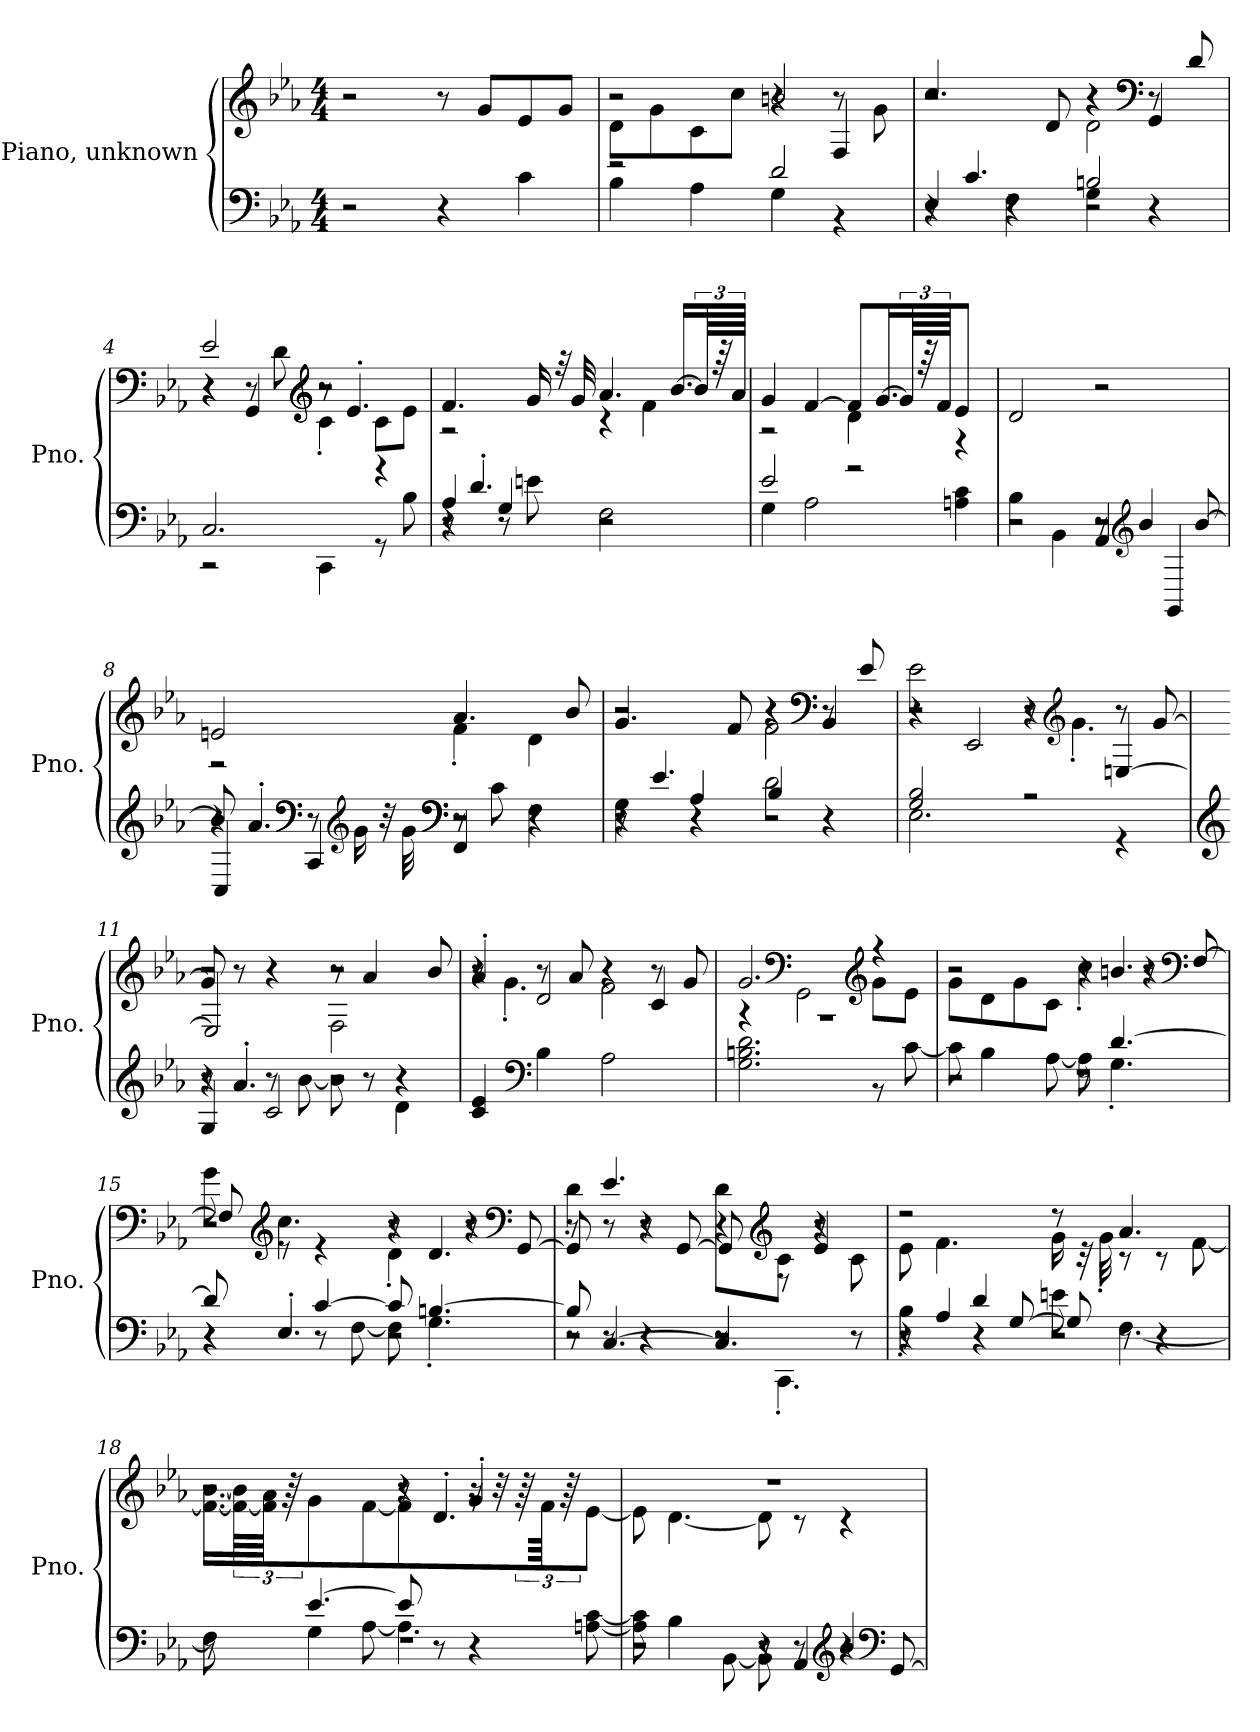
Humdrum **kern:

**kern	**kern
*part1	*part1
*staff2	*staff1
*I"Piano, unknown	*
*I'Pno.	*
*clefF4	*clefG2
*k[b-e-a-]	*k[b-e-a-]
*M4/4	*M4/4
*MM120	*MM120
=1	=1
2r	2r
4r	8r
.	8g/L
4c\	8e-/
.	8g/J
=2	=2
*^	*^
*	*	*	*^
2r	4B-\	2r	8d\L	2r
.	.	.	8g\	.
.	4A-\	.	8c\	.
.	.	.	8cc\J	.
2d/	4G\	2bn/	4r	4r
.	4r	.	8r	4F/
.	.	.	8g\	.
=3	=3	=3	=3	=3
*	*^	*	*	*
8r	4r	4E-/	4.cc/	2r	2r
4.c/	.	.	.	.	.
.	4F\	4r	.	.	.
.	.	.	8d/	.	.
2Bn/	4G\	2r	4r	2d\	4r
*	*	*	*clefF4	*	*
.	4r	.	8r	.	4GG/
.	.	.	8d/	.	.
*	*v	*v	*	*	*
=4	=4	=4	=4	=4
2.C/	2r	2e-/	4r	4r
.	.	.	8r	4GG/
.	.	.	8d\	.
*	*	*clefG2	*	*
.	4CC\	8r	4c'\	2r
.	.	4.e-'/	.	.
4r	8r	.	8c\L	.
.	8B-\	.	8e-\J	.
*	*	*	*v	*v
!!LO:LB:g=z
=5	=5	=5	=5
*	*^	*	*
8r	4r	4A-/	4.f/	2r
4.d'/	.	.	.	.
.	8r	4G/	.	.
.	8en\	.	16g/	.
.	.	.	32r	.
.	.	.	32g/	.
2r	2F\	2r	4.a-/	4r
.	.	.	.	4f\
.	.	.	[16.b-/LL	.
.	.	.	96b-/JJkk]	.
.	.	.	96r	.
.	.	.	96a-/	.
*	*v	*v	*	*
=6	=6	=6	=6
2e-/	4G\	4g/	2r
.	2A-\	[4f/	.
2r	.	8f/L]	4d\
.	.	[16.g/L	.
.	.	96g/JJkk]	.
.	.	96r	.
.	.	96f/	.
.	4An\ 4c\	4e-/	4r
*	*	*v	*v
=7	=7	=7
*	*^	*
2r	4B-\	2r	2d/
.	4BB-\	.	.
8r	2r	4AA-/	2r
*clefG2	*	*	*
4b-/	.	.	.
.	.	4GG/	.
[8b-/	.	.	.
!!LO:LB:g=z
=8	=8	=8	=8
*	*	*	*^
8b-/]	4r	4C/	2en/	2r
4.a-'/	.	.	.	.
*clefF4	*	*	*	*
.	8r	4CC/	.	.
*clefG2	*	*	*	*
.	16g\	.	.	.
.	32r	.	.	.
.	32g\	.	.	.
*clefF4	*	*	*	*
2r	8r	4FF/	4.a-/	4f'\
.	8c\	.	.	.
.	4F\	4r	.	4d\
.	.	.	8b-/	.
=9	=9	=9	=9	=9
*	*	*	*	*^
8r	4G\	4r	4.g/	2r	2r
4.e-/	.	.	.	.	.
.	4r	4A-/	.	.	.
.	.	.	8f/	.	.
2r	2d\	4B-/	4r	2f\	4r
*	*	*	*clefF4	*	*
.	.	4r	8r	.	4BB-/
.	.	.	8e-/	.	.
*	*v	*v	*	*	*
=10	=10	=10	=10	=10
2G/ 2B-/	2.E-\	2r	2e-\	4r
.	.	.	.	2EE-/
2r	.	4r	8r	.
*	*	*clefG2	*	*
.	.	.	4.g'\	.
.	4r	8r	.	[4En/
.	.	[8g/	.	.
*v	*v	*	*	*
!!LO:LB:g=z	!!	!!
=11	=11	=11	=11
*clefG2	*	*	*
*^	*	*	*
*	*^	*	*	*
8r	4r	4G/	8g/]	2r	2E/]
4.a-'/	.	.	8r	.	.
.	8r	2c/	4r	.	.
.	[8b-\	.	.	.	.
2r	8b-\]	.	8r	2F\	2r
.	8r	.	4a-/	.	.
.	4d\	4r	.	.	.
.	.	.	8b-/	.	.
*v	*v	*v	*	*	*
=12	=12	=12	=12
4c/ 4e-/	4a-'/	8r	4r
.	.	4.g'\	.
*clefF4	*	*	*
4B-\	8r	.	2d/
.	8a-/	.	.
2A-\	4r	2f\	.
.	8r	.	4c/
.	8g/	.	.
*	*	*v	*v
=13	=13	=13
*^	*	*
1r	2.G\ 2.Bn\ 2.d\	2.g/	4r
*	*	*clefF4	*
.	.	.	2GG\
*	*	*clefG2	*
.	8r	4r	8g\L
.	[8c\	.	8e-\J
=14	=14	=14	=14
*	*^	*	*^
1r	8c\]	2r	2r	8g\L	2r
.	4B-\	.	.	8d\	.
.	.	.	.	8g\	.
.	[8A-\	.	.	8c\J	.
.	8A-\]	8r	8r	4cc'\	4r
.	4.G'\	[4.d/	4.bn/	.	.
.	.	.	.	4r	8r
*	*	*	*clefF4	*	*
.	.	.	.	.	[8F/
!!LO:LB:g=z	!!	!!
=15	=15	=15	=15	=15	=15
4r	4r	8d/]	2r	8g\	8F/]
*	*	*	*clefG2	*	*
.	.	4.E-'/	.	4.cc\	8r
[4c/	8r	.	.	.	4r
.	[8F\	.	.	.	.
8c/]	8F\]	2r	8r	4d'\	4r
[4.Bn/	4.G'\	.	4.d/	.	.
.	.	.	.	4r	8r
*	*	*	*clefF4	*	*
.	.	.	.	.	[8GG/
=16	=16	=16	=16	=16	=16
8B/]	2r	8r	8r	4d'\	8GG/]
8r	.	[4.C/	4.e-/	.	8r
4r	.	.	.	4r	8r
.	.	.	.	.	[8GG/
2r	8r	4.C/]	4r	8d\L	8GG/]
*	*	*	*clefG2	*	*
.	4.CC'\	.	.	8c\J	8r
.	.	.	4e-/	8r	4r
.	.	8r	.	8c\	.
*	*	*	*	*v	*v
=17	=17	=17	=17	=17
4r	4B-'\	8r	2r	8e-\
.	.	4A-/	.	4.f\
4d/	4r	.	.	.
.	.	[8G/	.	.
2r	8en\	8G/]	8r	16g\
.	.	.	.	32r
.	.	.	.	32g'\
.	[4.F\	8r	4.a-/	8r
.	.	4r	.	8r
.	.	.	.	[8f\
!!LO:LB:g=z
=18	=18	=18	=18	=18
*	*	*	*	*^
1r	8F\]	8r	2r	16.f\_ [16.b-\LL	2r
.	.	.	.	96f\_ 96b-\]LL	.
.	.	.	.	96f\] 96a-\JJJJ	.
.	.	.	.	96r	.
.	4G\	[4.e-/	.	4g\	.
.	[8A-\	.	.	[8f\	.
.	4.A-\]	8e-/]	4r	4f\]	8r
.	.	8r	.	.	4.d'/
.	.	4r	4g'/	16r	.
.	.	.	.	32r	.
.	.	.	.	96r	.
.	.	.	.	96f\	.
.	.	.	.	96r	.
.	[8An\ [8c\	.	.	[8e-\	.
*	*	*	*	*v	*v
=19	=19	=19	=19	=19
2r	8A\] 8c\]	2r	1r	8e-\]
.	4B-\	.	.	[4.d\
.	[8BB-\	.	.	.
4r	8BB-\]	8r	.	8d\]
.	8r	4AA-/	.	8r
*clefG2	*	*	*	*
4b-/	4r	.	.	4r
*clefF4	*	*	*	*
.	.	[8GG/	.	.
*v	*v	*v	*	*
*	*v	*v
=	=
*-	*-
